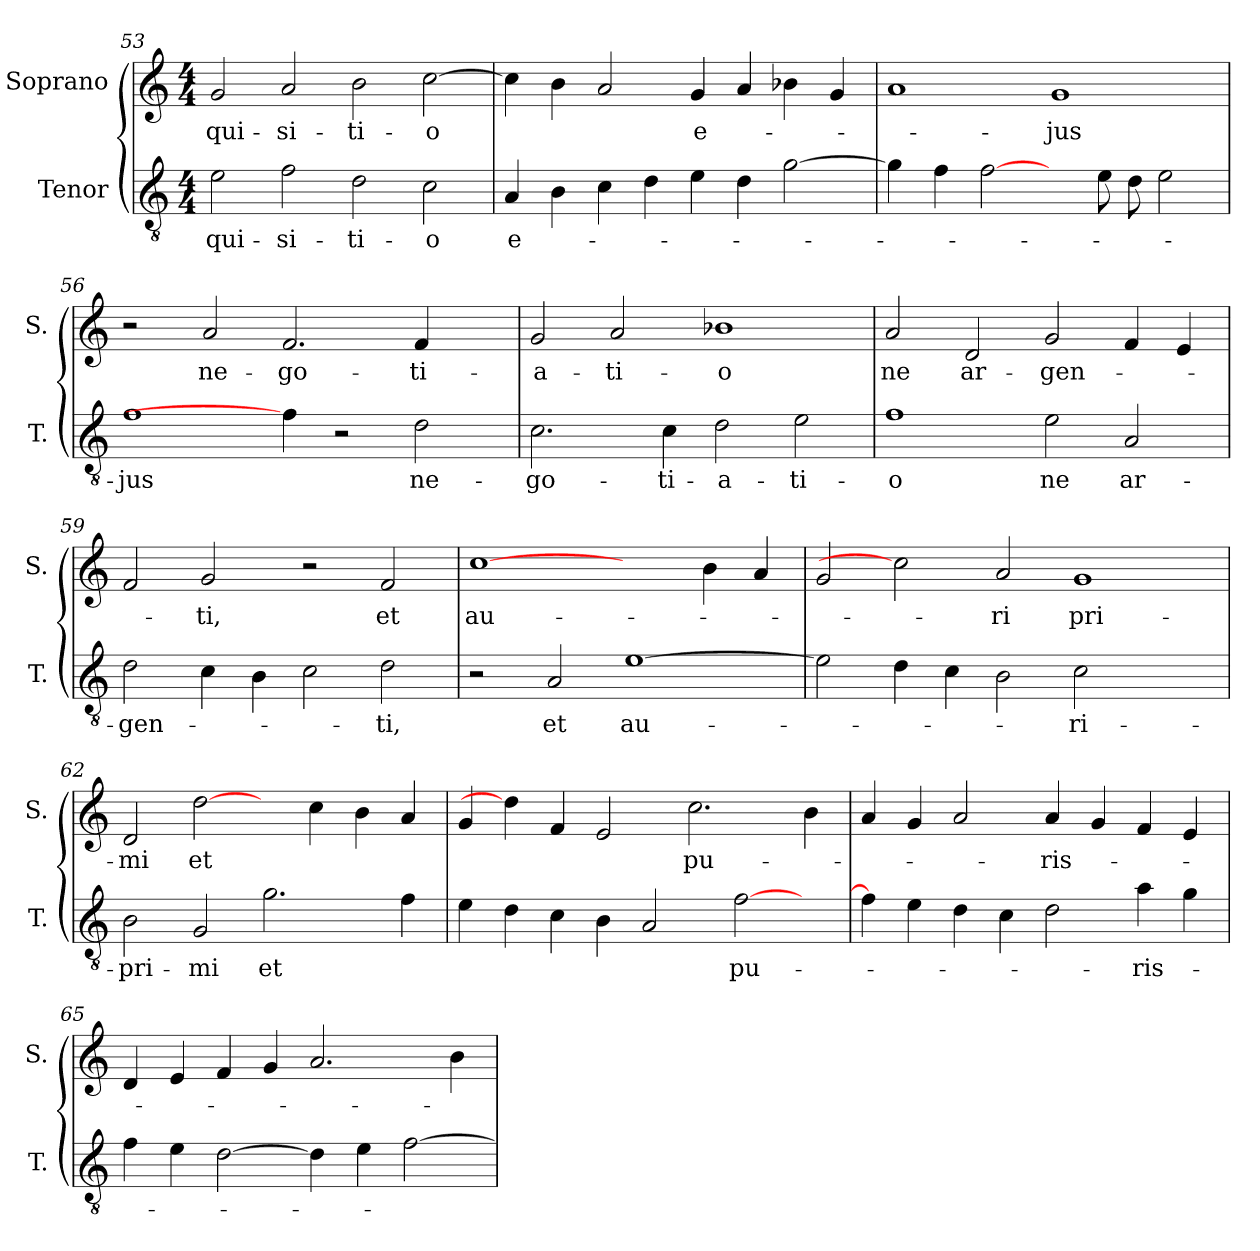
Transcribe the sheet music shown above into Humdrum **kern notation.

**kern	**text	**kern	**text
*part2	*part2	*part1	*part1
*staff2	*staff2	*staff1	*staff1
*I"Tenor	*	*I"Soprano	*
*I'T.	*	*I'S.	*
*clefGv2	*	*clefG2	*
*ITrd7c12	*	*	*
*k[]	*	*k[]	*
*C:	*	*C:	*
*M4/4	*	*M4/4	*
=53	=53	=53	=53
!	!LO:LY:b:color=#000000	!	!
!	!	!	!LO:LY:b:color=#000000
2Ei\	-qui-	2gi/	-qui-
!	!LO:LY:b:color=#000000	!	!
!	!	!	!LO:LY:b:color=#000000
2Fi\	-si-	2ai/	-si-
!	!LO:LY:b:color=#000000	!	!
!	!	!	!LO:LY:b:color=#000000
2Di\	-ti-	2bi\	-ti-
!	!LO:LY:b:color=#000000	!	!
!	!	!	!LO:LY:b:color=#000000
2Ci\	-o	[2cci\	-o
=54	=54	=54	=54
!	!LO:LY:b:color=#000000	!	!
4AAi/	e-	4cci\]	.
4BBi\	.	4bi\	.
4Ci\	.	2ai/	.
4Di\	.	.	.
!	!	!	!LO:LY:b:color=#000000
4Ei\	.	4gi/	e-
4Di\	.	4ai/	.
[2Gi\	.	4b-Xi\	.
.	.	4gi/	.
!!LO:LB:g=z
=55	=55	=55	=55
4Gi\]	.	1ai	.
4Fi\	.	.	.
[2Fi\	.	.	.
!	!	!	!LO:LY:b:color=#000000
4ryy	.	1gi	-jus
8Ei\	.	.	.
8Di\	.	.	.
2Ei\	.	.	.
=56	=56	=56	=56
!	!LO:LY:b:color=#000000	!	!
1Fi	-jus	2r	.
!	!	!	!LO:LY:b:color=#000000
.	.	2ai/	ne-
!	!	!	!LO:LY:b:color=#000000
4Fi\]	.	2.fi/	-go-
2r	.	.	.
!	!LO:LY:b:color=#000000	!	!
!	!	!	!LO:LY:b:color=#000000
2Di\	ne-	4fi/	-ti-
.	.	4ryy	.
=57	=57	=57	=57
!	!LO:LY:b:color=#000000	!	!
!	!	!	!LO:LY:b:color=#000000
2.Ci\	-go-	2gi/	-a-
!	!	!	!LO:LY:b:color=#000000
.	.	2ai/	-ti-
!	!LO:LY:b:color=#000000	!	!
4Ci\	-ti-	.	.
!	!LO:LY:b:color=#000000	!	!
!	!	!	!LO:LY:b:color=#000000
2Di\	-a-	1b-Xi	-o
!	!LO:LY:b:color=#000000	!	!
2Ei\	-ti-	.	.
=58	=58	=58	=58
!	!LO:LY:b:color=#000000	!	!
!	!	!	!LO:LY:b:color=#000000
1Fi	-o	2ai/	ne
!	!	!	!LO:LY:b:color=#000000
.	.	2di/	ar-
!	!LO:LY:b:color=#000000	!	!
!	!	!	!LO:LY:b:color=#000000
2Ei\	ne	2gi/	-gen-
!	!LO:LY:b:color=#000000	!	!
2AAi/	ar-	4fi/	.
.	.	4ei/	.
=59	=59	=59	=59
!	!LO:LY:b:color=#000000	!	!
2Di\	-gen-	2fi/	.
!	!	!	!LO:LY:b:color=#000000
4Ci\	.	2gi/	-ti,
4BBi\	.	.	.
2Ci\	.	2r	.
!	!LO:LY:b:color=#000000	!	!
!	!	!	!LO:LY:b:color=#000000
2Di\	-ti,	2fi/	et
=60	=60	=60	=60
!	!	!	!LO:LY:b:color=#000000
2r	.	[1cci	au-
!	!LO:LY:b:color=#000000	!	!
2AAi/	et	.	.
!	!LO:LY:b:color=#000000	!	!
[1Ei	au-	2ryy	.
.	.	4bi\	.
.	.	4ai/	.
=61	=61	=61	=61
2Ei\]	.	2gi/	.
4Di\	.	2cci]	.
4Ci\	.	.	.
!	!	!	!LO:LY:b:color=#000000
2BBi\	.	2ai/	-ri
!	!LO:LY:b:color=#000000	!	!
!	!	!	!LO:LY:b:color=#000000
2Ci\	-ri-	1gi	pri-
2ryy	.	.	.
!!LO:LB:g=z
=62	=62	=62	=62
!	!LO:LY:b:color=#000000	!	!
!	!	!	!LO:LY:b:color=#000000
2BBi\	-pri-	2di/	-mi
!	!LO:LY:b:color=#000000	!	!
!	!	!	!LO:LY:b:color=#000000
2GGi/	-mi	[2ddi\	et
!	!LO:LY:b:color=#000000	!	!
2.Gi\	et	4ryy	.
.	.	4cci\	.
.	.	4bi\	.
4Fi\	.	4ai/	.
=63	=63	=63	=63
4Ei\	.	4gi/	.
4Di\	.	4ddi\]	.
4Ci\	.	4fi/	.
4BBi\	.	2ei/	.
2AAi/	.	.	.
!	!	!	!LO:LY:b:color=#000000
.	.	2.cci\	pu-
!	!LO:LY:b:color=#000000	!	!
[2Fi\	pu-	.	.
4ryy	.	4bi\	.
=64	=64	=64	=64
4Fi\]	.	4ai/	.
4Ei\	.	4gi/	.
4Di\	.	2ai/	.
4Ci\	.	.	.
!	!	!	!LO:LY:b:color=#000000
2Di\	.	4ai/	-ris-
.	.	4gi/	.
!	!LO:LY:b:color=#000000	!	!
4Ai\	-ris-	4fi/	.
4Gi\	.	4ei/	.
=65	=65	=65	=65
4Fi\	.	4di/	.
4Ei\	.	4ei/	.
[2Di\	.	4fi/	.
.	.	4gi/	.
4Di\]	.	2.ai/	.
4Ei\	.	.	.
[2Fi\	.	.	.
.	.	4bi\	.
=	=	=	=
*-	*-	*-	*-
